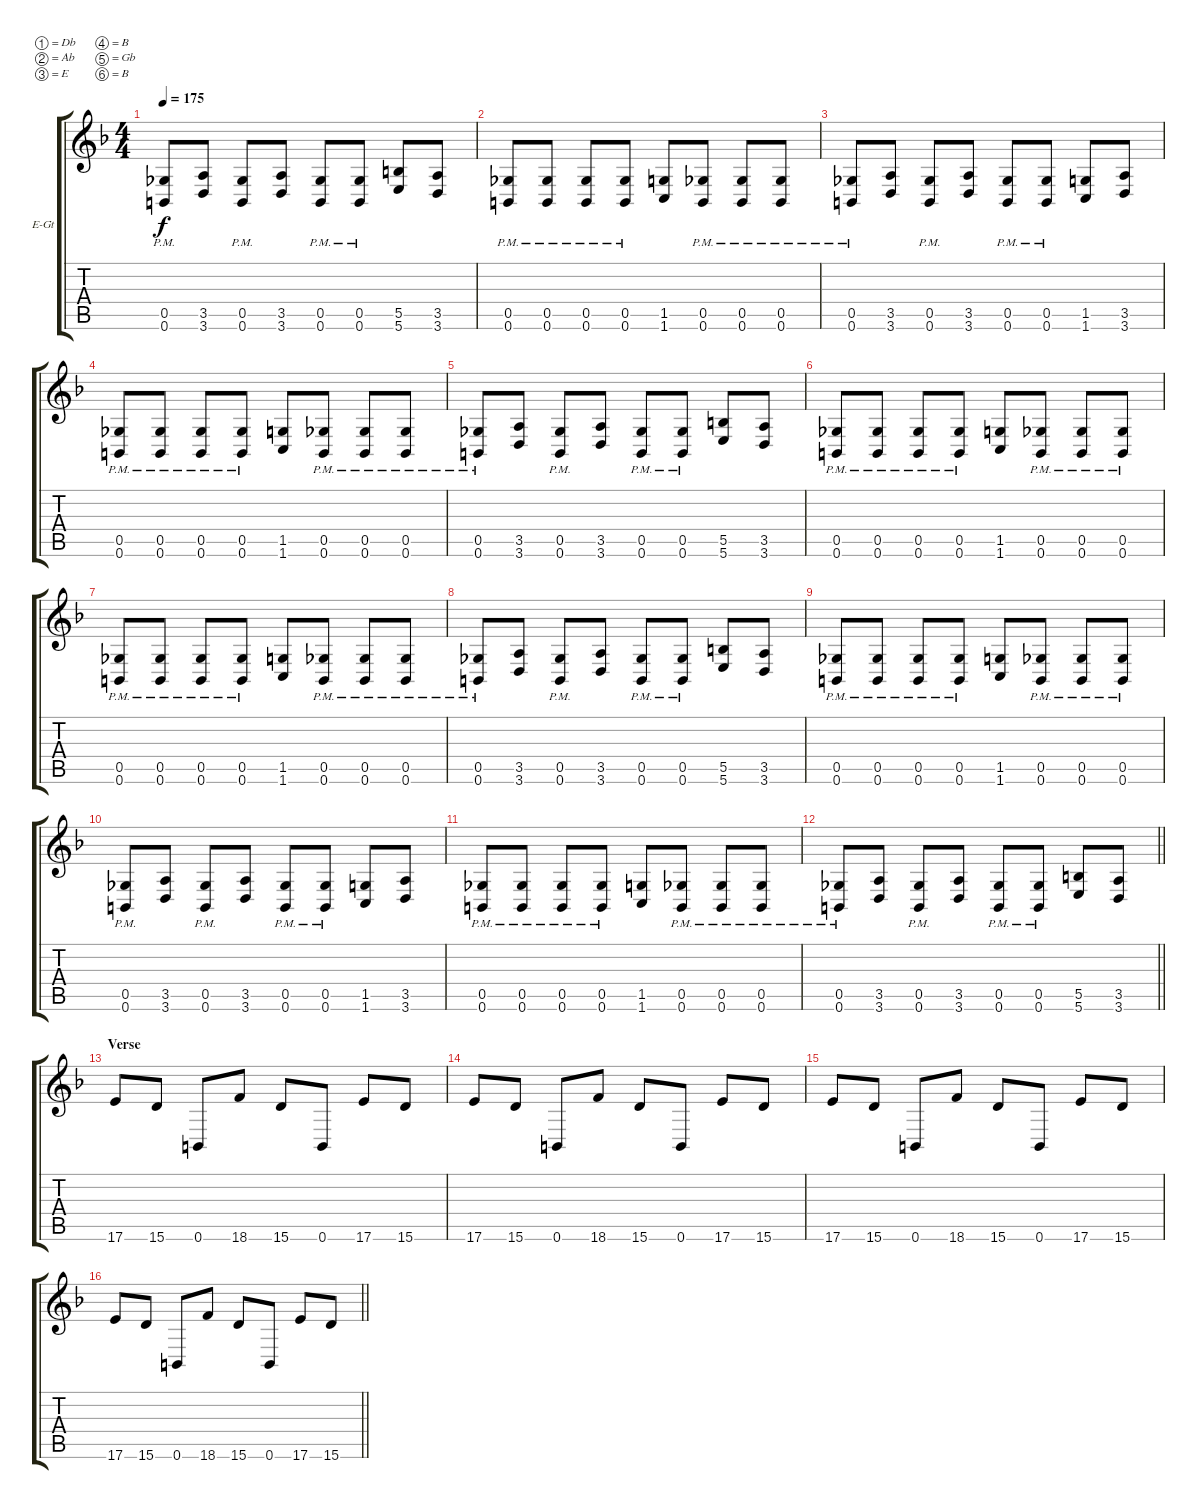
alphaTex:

\bracketExtendMode groupsimilarinstruments
\firstSystemTrackNameOrientation horizontal
\otherSystemsTrackNameOrientation horizontal
\track ("Jim Root" "E-Gt") {instrument distortionguitar}
\staff {score tabs}
\tuning (Db4 Ab3 E3 B2 Gb2 B1)
\ts (4 4)
\tempo 175
\clef g2
\ks f
(0.5{pm} 0.6{pm}).8{dy f} (3.5 3.6).8 (0.5{pm} 0.6{pm}).8 (3.5 3.6).8 (0.5{pm} 0.6{pm}).8 (0.5{pm} 0.6{pm}).8 (5.5 5.6).8 (3.5 3.6).8 |
(0.5{pm} 0.6{pm}).8 (0.5{pm} 0.6{pm}).8 (0.5{pm} 0.6{pm}).8 (0.5{pm} 0.6{pm}).8 (1.5 1.6).8 (0.5{pm} 0.6{pm}).8 (0.5{pm} 0.6{pm}).8 (0.5{pm} 0.6{pm}).8 |
(0.5{pm} 0.6{pm}).8 (3.5 3.6).8 (0.5{pm} 0.6{pm}).8 (3.5 3.6).8 (0.5{pm} 0.6{pm}).8 (0.5{pm} 0.6{pm}).8 (1.5 1.6).8 (3.5 3.6).8 |
(0.5{pm} 0.6{pm}).8 (0.5{pm} 0.6{pm}).8 (0.5{pm} 0.6{pm}).8 (0.5{pm} 0.6{pm}).8 (1.5 1.6).8 (0.5{pm} 0.6).8 (0.5{pm} 0.6{pm}).8 (0.5{pm} 0.6{pm}).8 |
(0.5{pm} 0.6{pm}).8 (3.5 3.6).8 (0.5{pm} 0.6{pm}).8 (3.5 3.6).8 (0.5{pm} 0.6{pm}).8 (0.5{pm} 0.6{pm}).8 (5.5 5.6).8 (3.5 3.6).8 |
(0.5{pm} 0.6{pm}).8 (0.5{pm} 0.6{pm}).8 (0.5{pm} 0.6{pm}).8 (0.5{pm} 0.6{pm}).8 (1.5 1.6).8 (0.5{pm} 0.6{pm}).8 (0.5{pm} 0.6{pm}).8 (0.5{pm} 0.6{pm}).8 |
(0.5{pm} 0.6{pm}).8 (0.5{pm} 0.6{pm}).8 (0.5{pm} 0.6{pm}).8 (0.5{pm} 0.6{pm}).8 (1.5 1.6).8 (0.5{pm} 0.6).8 (0.5{pm} 0.6{pm}).8 (0.5{pm} 0.6{pm}).8 |
(0.5{pm} 0.6{pm}).8 (3.5 3.6).8 (0.5{pm} 0.6{pm}).8 (3.5 3.6).8 (0.5{pm} 0.6{pm}).8 (0.5{pm} 0.6{pm}).8 (5.5 5.6).8 (3.5 3.6).8 |
(0.5{pm} 0.6{pm}).8 (0.5{pm} 0.6{pm}).8 (0.5{pm} 0.6{pm}).8 (0.5{pm} 0.6{pm}).8 (1.5 1.6).8 (0.5{pm} 0.6{pm}).8 (0.5{pm} 0.6{pm}).8 (0.5{pm} 0.6{pm}).8 |
(0.5{pm} 0.6{pm}).8 (3.5 3.6).8 (0.5{pm} 0.6{pm}).8 (3.5 3.6).8 (0.5{pm} 0.6{pm}).8 (0.5{pm} 0.6{pm}).8 (1.5 1.6).8 (3.5 3.6).8 |
(0.5{pm} 0.6{pm}).8 (0.5{pm} 0.6{pm}).8 (0.5{pm} 0.6{pm}).8 (0.5{pm} 0.6{pm}).8 (1.5 1.6).8 (0.5{pm} 0.6).8 (0.5{pm} 0.6{pm}).8 (0.5{pm} 0.6{pm}).8 |
\barLineRight lightlight
(0.5{pm} 0.6{pm}).8 (3.5 3.6).8 (0.5{pm} 0.6{pm}).8 (3.5 3.6).8 (0.5{pm} 0.6{pm}).8 (0.5{pm} 0.6{pm}).8 (5.5 5.6).8 (3.5 3.6).8 |
\section ("" "Verse")
17.6.8 15.6.8 0.6.8 18.6.8 15.6.8 0.6.8 17.6.8 15.6.8 |
17.6.8 15.6.8 0.6.8 18.6.8 15.6.8 0.6.8 17.6.8 15.6.8 |
17.6.8 15.6.8 0.6.8 18.6.8 15.6.8 0.6.8 17.6.8 15.6.8 |
\barLineRight lightlight
17.6.8 15.6.8 0.6.8 18.6.8 15.6.8 0.6.8 17.6.8 15.6.8
